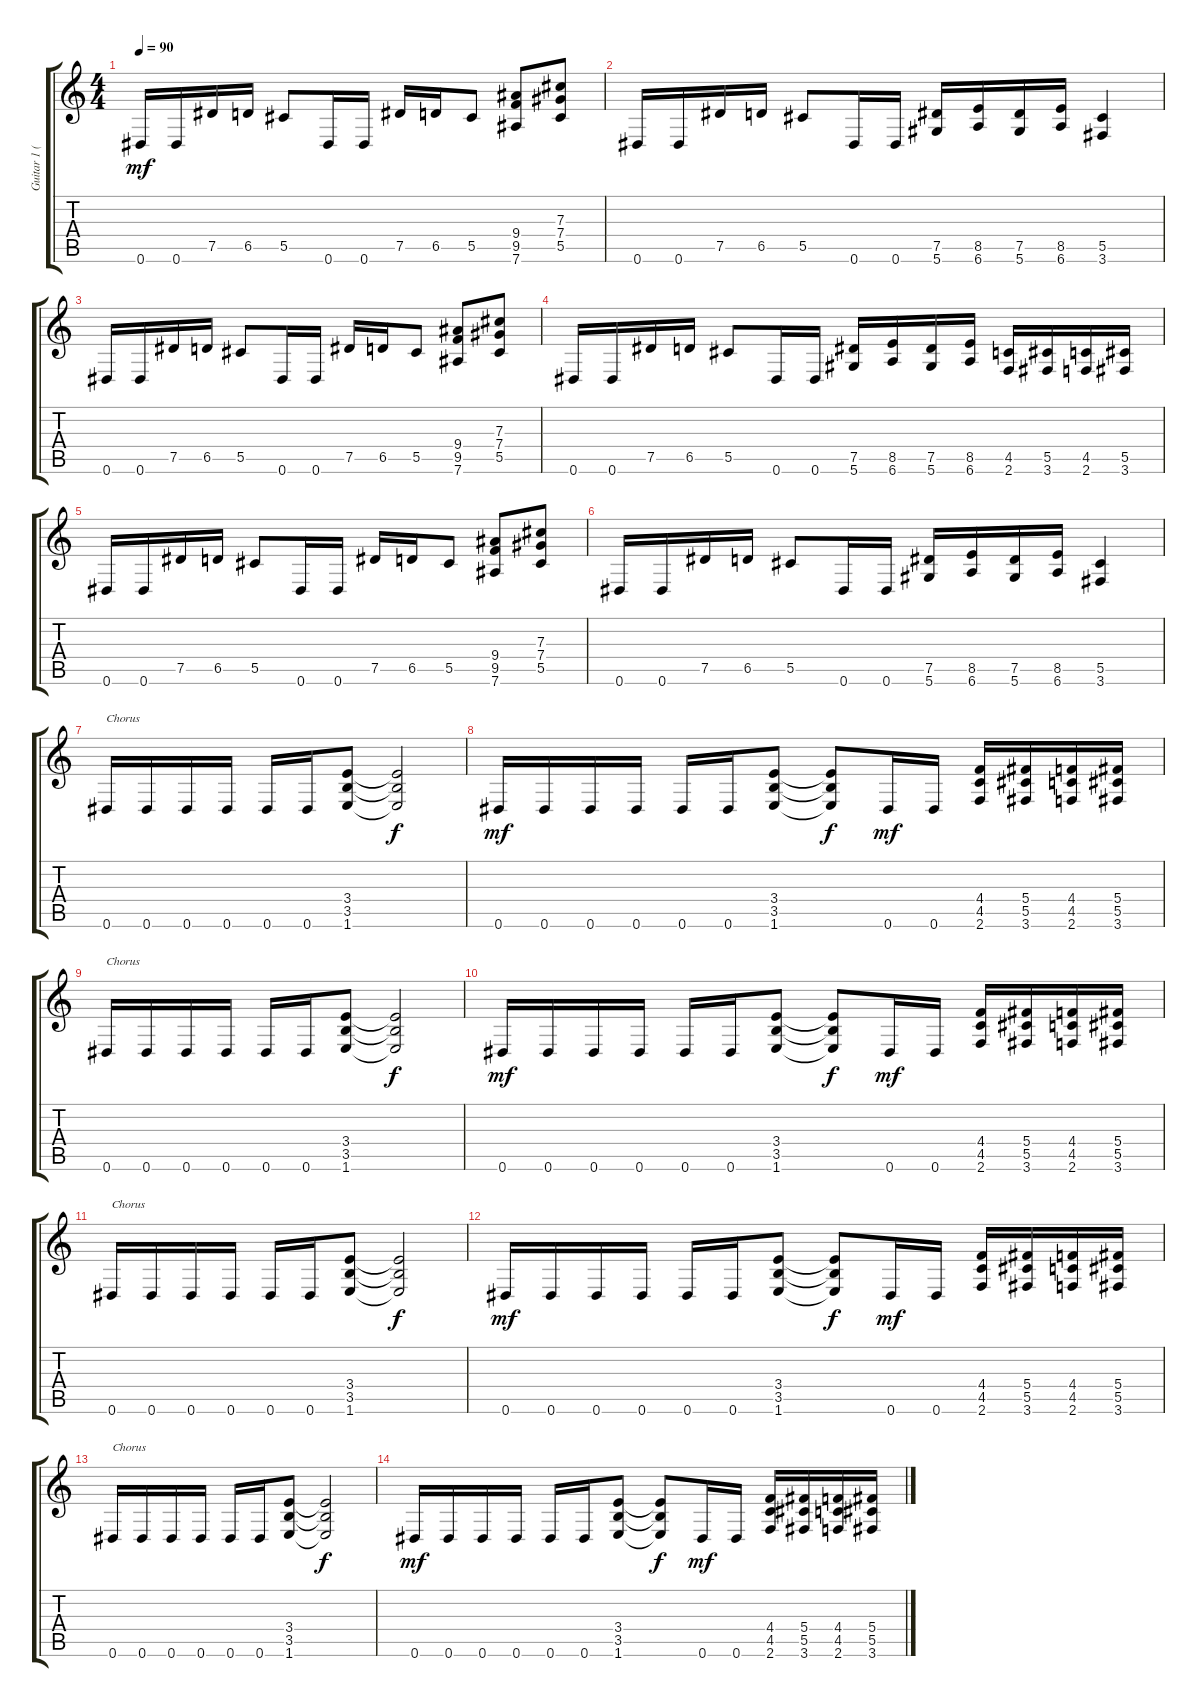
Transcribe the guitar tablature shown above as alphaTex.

\track ("Guitar 1 (Dave Mustaine)" "Guitar 1 (") {instrument overdrivenguitar}
\staff {score tabs}
\tuning (Eb4 Bb3 Gb3 Db3 Ab2 Eb2) {hide}
\ts (4 4)
\tempo 90
\clef g2
\ks c
0.6.16{dy mf} 0.6.16 7.5.16 6.5.16 5.5.8 0.6.16 0.6.16 7.5.16 6.5.16 5.5.8 (9.4 9.5 7.6).8 (7.3 7.4 5.5).8 |
0.6.16 0.6.16 7.5.16 6.5.16 5.5.8 0.6.16 0.6.16 (7.5 5.6).16 (8.5 6.6).16 (7.5 5.6).16 (8.5 6.6).16 (5.5 3.6).4 |
0.6.16 0.6.16 7.5.16 6.5.16 5.5.8 0.6.16 0.6.16 7.5.16 6.5.16 5.5.8 (9.4 9.5 7.6).8 (7.3 7.4 5.5).8 |
0.6.16 0.6.16 7.5.16 6.5.16 5.5.8 0.6.16 0.6.16 (7.5 5.6).16 (8.5 6.6).16 (7.5 5.6).16 (8.5 6.6).16 (4.5 2.6).16 (5.5 3.6).16 (4.5 2.6).16 (5.5 3.6).16 |
0.6.16 0.6.16 7.5.16 6.5.16 5.5.8 0.6.16 0.6.16 7.5.16 6.5.16 5.5.8 (9.4 9.5 7.6).8 (7.3 7.4 5.5).8 |
0.6.16 0.6.16 7.5.16 6.5.16 5.5.8 0.6.16 0.6.16 (7.5 5.6).16 (8.5 6.6).16 (7.5 5.6).16 (8.5 6.6).16 (5.5 3.6).4 |
0.6.16{txt "Chorus"} 0.6.16 0.6.16 0.6.16 0.6.16 0.6.16 (3.4 3.5 1.6).8 (3.4{t} 3.5{t} 1.6{t}).2{dy f} |
0.6.16{dy mf} 0.6.16 0.6.16 0.6.16 0.6.16 0.6.16 (3.4 3.5 1.6).8 (3.4{t} 3.5{t} 1.6{t}).8{dy f} 0.6.16{dy mf} 0.6.16 (4.4 4.5 2.6).16 (5.4 5.5 3.6).16 (4.4 4.5 2.6).16 (5.4 5.5 3.6).16 |
0.6.16{txt "Chorus"} 0.6.16 0.6.16 0.6.16 0.6.16 0.6.16 (3.4 3.5 1.6).8 (3.4{t} 3.5{t} 1.6{t}).2{dy f} |
0.6.16{dy mf} 0.6.16 0.6.16 0.6.16 0.6.16 0.6.16 (3.4 3.5 1.6).8 (3.4{t} 3.5{t} 1.6{t}).8{dy f} 0.6.16{dy mf} 0.6.16 (4.4 4.5 2.6).16 (5.4 5.5 3.6).16 (4.4 4.5 2.6).16 (5.4 5.5 3.6).16 |
0.6.16{txt "Chorus"} 0.6.16 0.6.16 0.6.16 0.6.16 0.6.16 (3.4 3.5 1.6).8 (3.4{t} 3.5{t} 1.6{t}).2{dy f} |
0.6.16{dy mf} 0.6.16 0.6.16 0.6.16 0.6.16 0.6.16 (3.4 3.5 1.6).8 (3.4{t} 3.5{t} 1.6{t}).8{dy f} 0.6.16{dy mf} 0.6.16 (4.4 4.5 2.6).16 (5.4 5.5 3.6).16 (4.4 4.5 2.6).16 (5.4 5.5 3.6).16 |
0.6.16{txt "Chorus"} 0.6.16 0.6.16 0.6.16 0.6.16 0.6.16 (3.4 3.5 1.6).8 (3.4{t} 3.5{t} 1.6{t}).2{dy f} |
0.6.16{dy mf} 0.6.16 0.6.16 0.6.16 0.6.16 0.6.16 (3.4 3.5 1.6).8 (3.4{t} 3.5{t} 1.6{t}).8{dy f} 0.6.16{dy mf} 0.6.16 (4.4 4.5 2.6).16 (5.4 5.5 3.6).16 (4.4 4.5 2.6).16 (5.4 5.5 3.6).16
